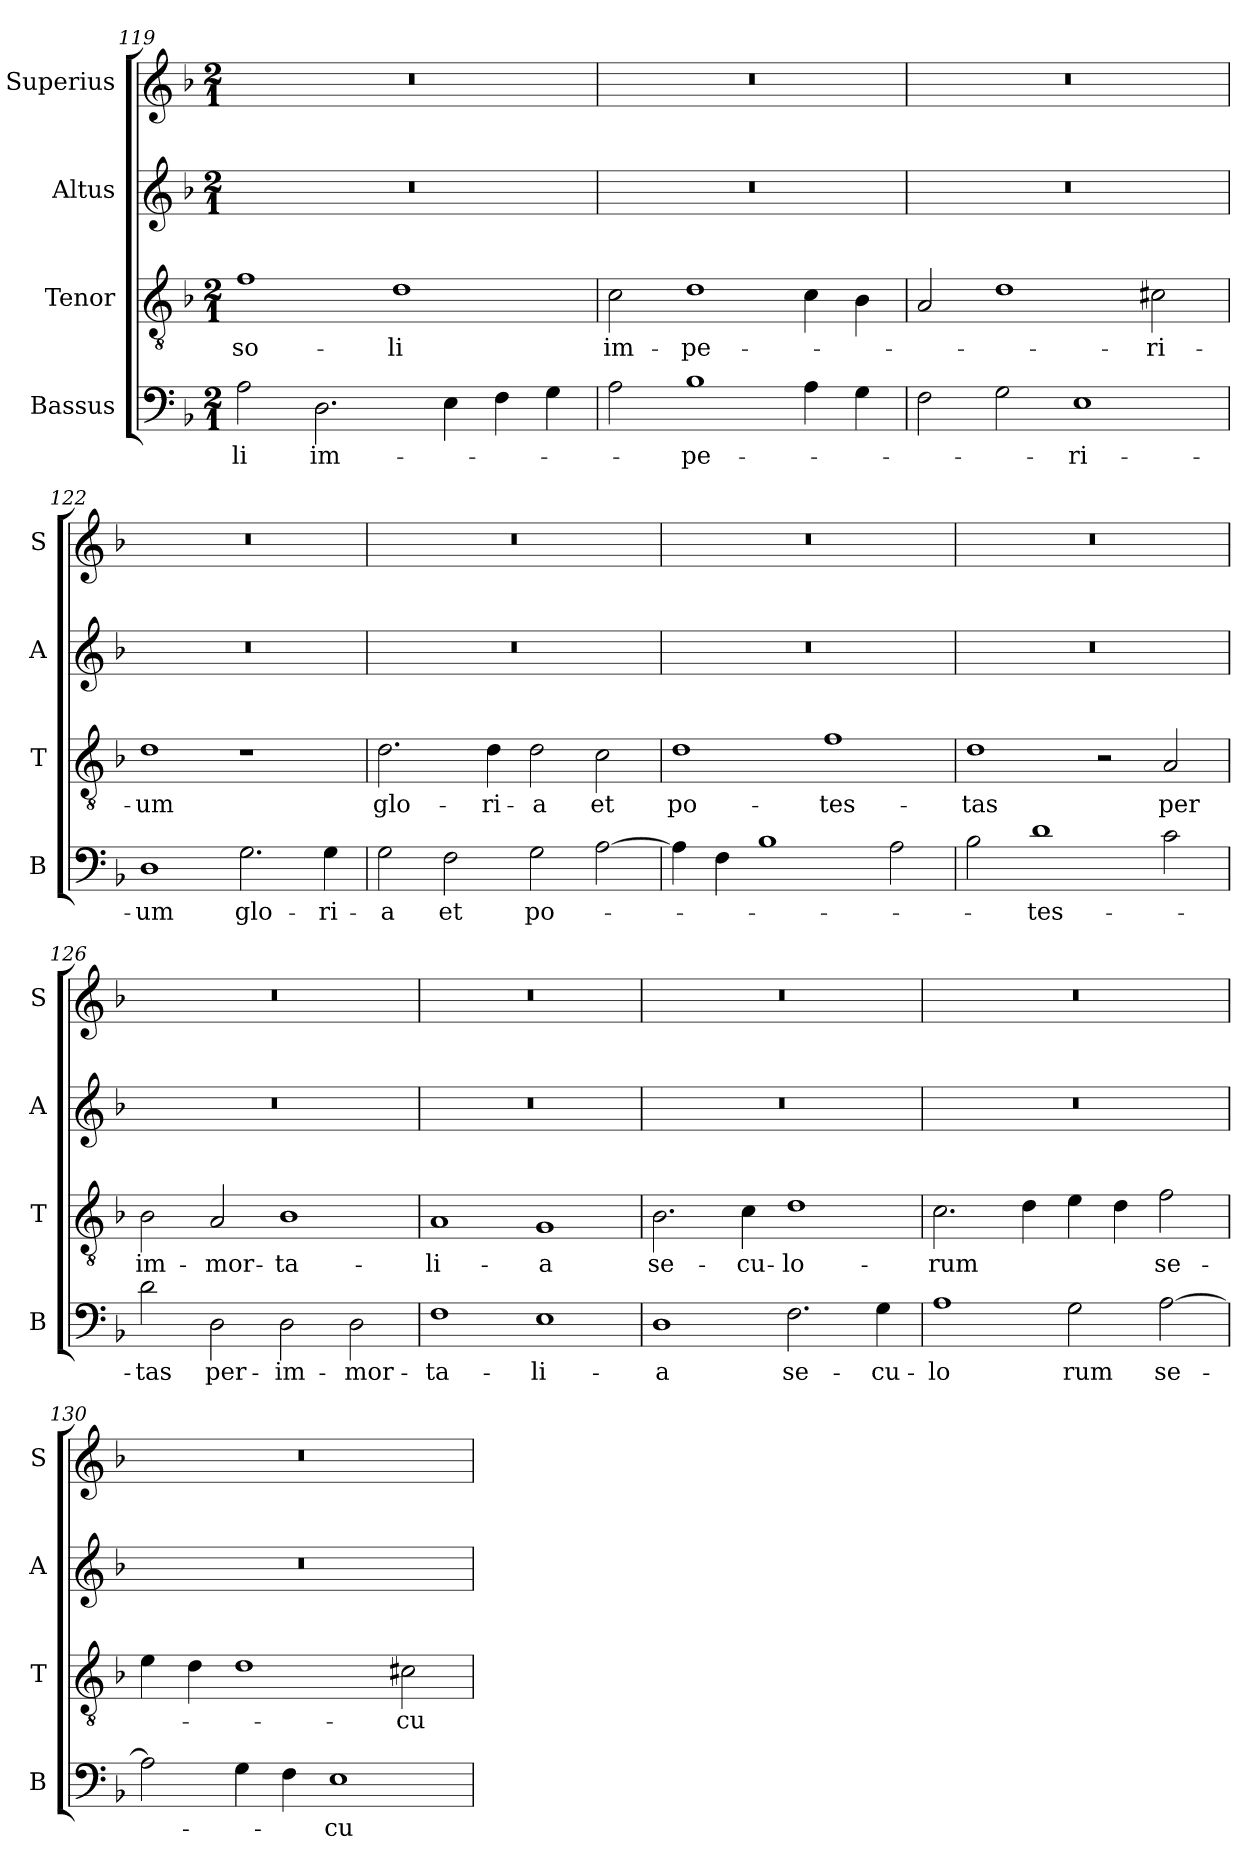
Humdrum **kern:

**kern	**text	**kern	**text	**kern	**kern
*part4	*part4	*part3	*part3	*part2	*part1
*staff4	*staff4	*staff3	*staff3	*staff2	*staff1
*I"Bassus	*	*I"Tenor	*	*I"Altus	*I"Superius
*I'B	*	*I'T	*	*I'A	*I'S
*clefF4	*	*clefGv2	*	*clefG2	*clefG2
*k[b-]	*	*k[b-]	*	*k[b-]	*k[b-]
*F:	*	*F:	*	*F:	*F:
*M2/1	*	*M2/1	*	*M2/1	*M2/1
=119	=119	=119	=119	=119	=119
2A	-li	1f	so-	0r	0r
2.D	im-	.	.	.	.
.	.	1d	-li	.	.
4E	.	.	.	.	.
4F	.	.	.	.	.
4G	.	.	.	.	.
=120	=120	=120	=120	=120	=120
2A	.	2c	im-	0r	0r
1B-	-pe-	1d	-pe-	.	.
4A	.	4c	.	.	.
4G	.	4B-	.	.	.
=121	=121	=121	=121	=121	=121
2F	.	2A	.	0r	0r
2G	.	1d	.	.	.
1E	-ri-	.	.	.	.
.	.	2c#X	-ri-	.	.
=122	=122	=122	=122	=122	=122
1D	-um	1d	-um	0r	0r
2.G	glo-	1r	.	.	.
4G	-ri-	.	.	.	.
=123	=123	=123	=123	=123	=123
2G	-a	2.d	glo-	0r	0r
2F	et	.	.	.	.
.	.	4d	-ri-	.	.
2G	po-	2d	-a	.	.
[2A	.	2c	et	.	.
=124	=124	=124	=124	=124	=124
4A]	.	1d	po-	0r	0r
4F	.	.	.	.	.
1B-	.	.	.	.	.
.	.	1f	-tes-	.	.
2A	.	.	.	.	.
=125	=125	=125	=125	=125	=125
2B-	.	1d	-tas	0r	0r
1d	-tes-	.	.	.	.
.	.	2r	.	.	.
2c	.	2A	per	.	.
=126	=126	=126	=126	=126	=126
2d	-tas	2B-	im-	0r	0r
2D	per-	2A	-mor-	.	.
2D	-im-	1B-	-ta-	.	.
2D	-mor-	.	.	.	.
=127	=127	=127	=127	=127	=127
1F	-ta-	1A	-li-	0r	0r
1E	-li-	1G	-a	.	.
=128	=128	=128	=128	=128	=128
1D	-a	2.B-	se-	0r	0r
.	.	4c	-cu-	.	.
2.F	se-	1d	-lo-	.	.
4G	-cu-	.	.	.	.
=129	=129	=129	=129	=129	=129
1A	-lo	2.c	rum	0r	0r
.	.	4d	.	.	.
2G	rum	4e	.	.	.
.	.	4d	.	.	.
[2A	se-	2f	se-	.	.
=130	=130	=130	=130	=130	=130
2A]	.	4e	.	0r	0r
.	.	4d	.	.	.
4G	.	1d	.	.	.
4F	.	.	.	.	.
1E	-cu-	.	.	.	.
.	.	2c#X	-cu-	.	.
=	=	=	=	=	=
*-	*-	*-	*-	*-	*-
